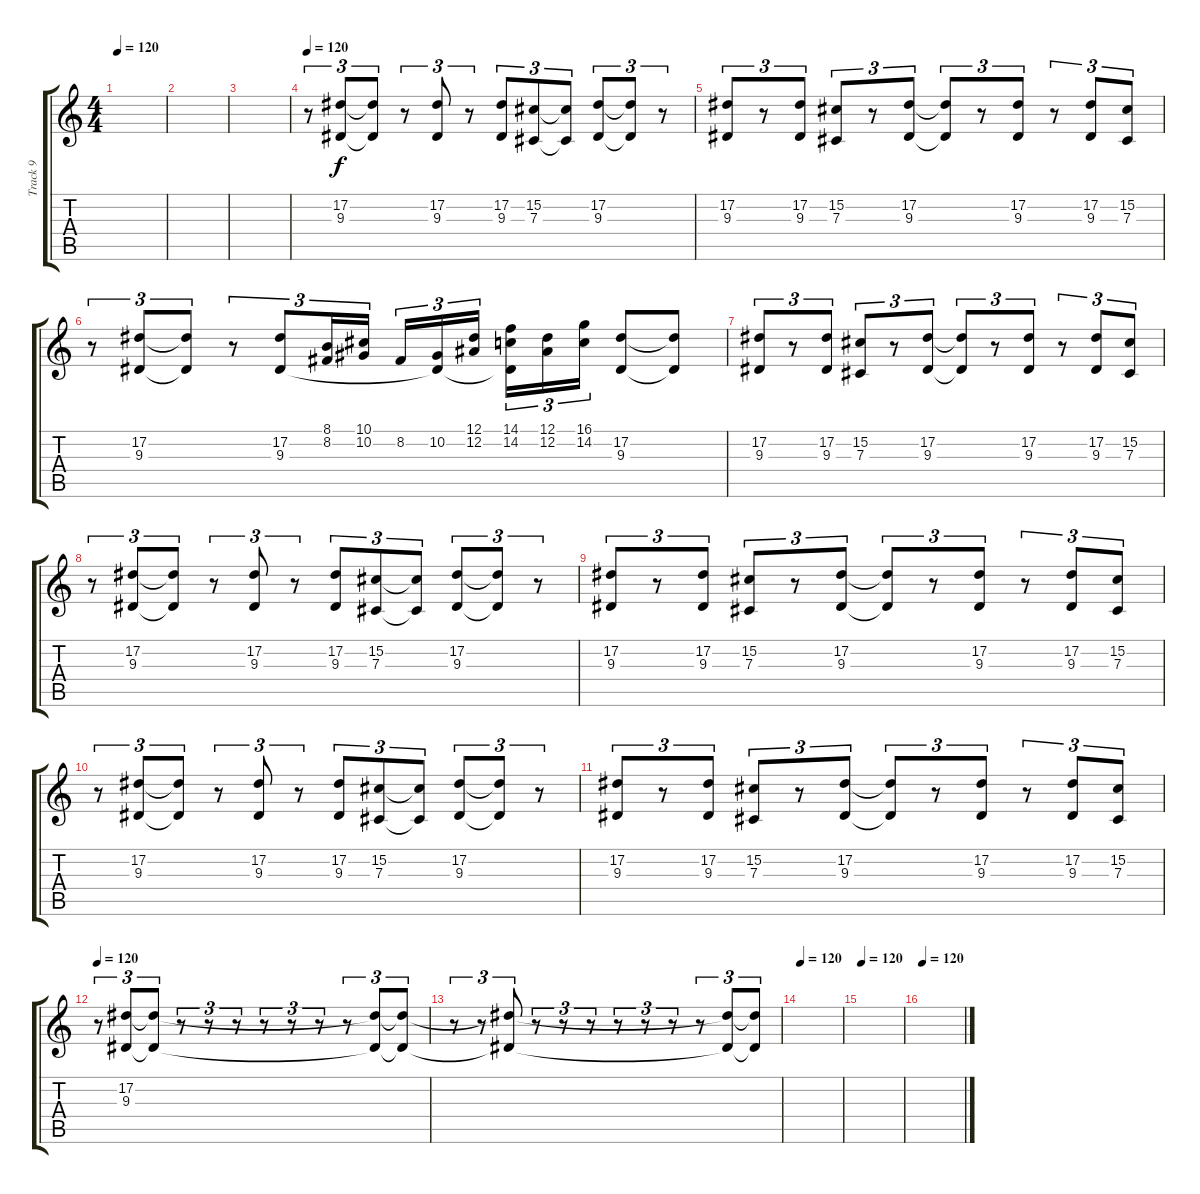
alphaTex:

\track ("Track 9" "Track 9") {instrument synthbrass1}
\staff {score tabs}
\tuning (Eb4 Bb3 Gb3 Db3 Ab2 Eb2) {hide}
\ts (4 4)
\tempo 120
\clef g2
\ks c
|
|
|
\tempo 120
r.8{tu (3 2)} (17.2 9.3).8{tu (3 2)} (17.2{t} 9.3{t}).8{tu (3 2)} r.8{tu (3 2)} (17.2 9.3).8{tu (3 2)} r.8{tu (3 2)} (17.2 9.3).8{tu (3 2)} (15.2 7.3).8{tu (3 2)} (15.2{t} 7.3{t}).8{tu (3 2)} (17.2 9.3).8{tu (3 2)} (17.2{t} 9.3{t}).8{tu (3 2)} r.8{tu (3 2)} |
(17.2 9.3).8{tu (3 2)} r.8{tu (3 2)} (17.2 9.3).8{tu (3 2)} (15.2 7.3).8{tu (3 2)} r.8{tu (3 2)} (17.2 9.3).8{tu (3 2)} (17.2{t} 9.3{t}).8{tu (3 2)} r.8{tu (3 2)} (17.2 9.3).8{tu (3 2)} r.8{tu (3 2)} (17.2 9.3).8{tu (3 2)} (15.2 7.3).8{tu (3 2)} |
r.8{tu (3 2)} (17.2 9.3).8{tu (3 2)} (17.2{t} 9.3{t}).8{tu (3 2)} r.8{tu (3 2)} (17.2 9.3).8{tu (3 2)} (8.1 8.2).16{tu (3 2)} (10.1 10.2).16{tu (3 2)} 8.2.16{tu (3 2)} (10.2 9.3{t}).16{tu (3 2)} (12.1 12.2).16{tu (3 2) beam splitsecondary} (14.1 14.2 9.3{t}).16{tu (3 2)} (12.1 12.2).16{tu (3 2)} (16.1 14.2).16{tu (3 2)} (17.2 9.3).8 (17.2{t} 9.3{t}).8 |
(17.2 9.3).8{tu (3 2)} r.8{tu (3 2)} (17.2 9.3).8{tu (3 2)} (15.2 7.3).8{tu (3 2)} r.8{tu (3 2)} (17.2 9.3).8{tu (3 2)} (17.2{t} 9.3{t}).8{tu (3 2)} r.8{tu (3 2)} (17.2 9.3).8{tu (3 2)} r.8{tu (3 2)} (17.2 9.3).8{tu (3 2)} (15.2 7.3).8{tu (3 2)} |
r.8{tu (3 2)} (17.2 9.3).8{tu (3 2)} (17.2{t} 9.3{t}).8{tu (3 2)} r.8{tu (3 2)} (17.2 9.3).8{tu (3 2)} r.8{tu (3 2)} (17.2 9.3).8{tu (3 2)} (15.2 7.3).8{tu (3 2)} (15.2{t} 7.3{t}).8{tu (3 2)} (17.2 9.3).8{tu (3 2)} (17.2{t} 9.3{t}).8{tu (3 2)} r.8{tu (3 2)} |
(17.2 9.3).8{tu (3 2)} r.8{tu (3 2)} (17.2 9.3).8{tu (3 2)} (15.2 7.3).8{tu (3 2)} r.8{tu (3 2)} (17.2 9.3).8{tu (3 2)} (17.2{t} 9.3{t}).8{tu (3 2)} r.8{tu (3 2)} (17.2 9.3).8{tu (3 2)} r.8{tu (3 2)} (17.2 9.3).8{tu (3 2)} (15.2 7.3).8{tu (3 2)} |
r.8{tu (3 2)} (17.2 9.3).8{tu (3 2)} (17.2{t} 9.3{t}).8{tu (3 2)} r.8{tu (3 2)} (17.2 9.3).8{tu (3 2)} r.8{tu (3 2)} (17.2 9.3).8{tu (3 2)} (15.2 7.3).8{tu (3 2)} (15.2{t} 7.3{t}).8{tu (3 2)} (17.2 9.3).8{tu (3 2)} (17.2{t} 9.3{t}).8{tu (3 2)} r.8{tu (3 2)} |
(17.2 9.3).8{tu (3 2)} r.8{tu (3 2)} (17.2 9.3).8{tu (3 2)} (15.2 7.3).8{tu (3 2)} r.8{tu (3 2)} (17.2 9.3).8{tu (3 2)} (17.2{t} 9.3{t}).8{tu (3 2)} r.8{tu (3 2)} (17.2 9.3).8{tu (3 2)} r.8{tu (3 2)} (17.2 9.3).8{tu (3 2)} (15.2 7.3).8{tu (3 2)} |
\tempo 120
r.8{tu (3 2)} (17.2 9.3).8{tu (3 2)} (17.2{t} 9.3{t}).8{tu (3 2)} r.8{tu (3 2)} r.8{tu (3 2)} r.8{tu (3 2)} r.8{tu (3 2)} r.8{tu (3 2)} r.8{tu (3 2)} r.8{tu (3 2)} (17.2{t} 9.3{t}).8{tu (3 2)} (17.2{t} 9.3{t}).8{tu (3 2)} |
r.8{tu (3 2)} r.8{tu (3 2)} (17.2{t} 9.3{t}).8{tu (3 2)} r.8{tu (3 2)} r.8{tu (3 2)} r.8{tu (3 2)} r.8{tu (3 2)} r.8{tu (3 2)} r.8{tu (3 2)} r.8{tu (3 2)} (17.2{t} 9.3{t}).8{tu (3 2)} (17.2{t} 9.3{t}).8{tu (3 2)} |
\tempo 120
|
\tempo 120
|
\tempo 120
